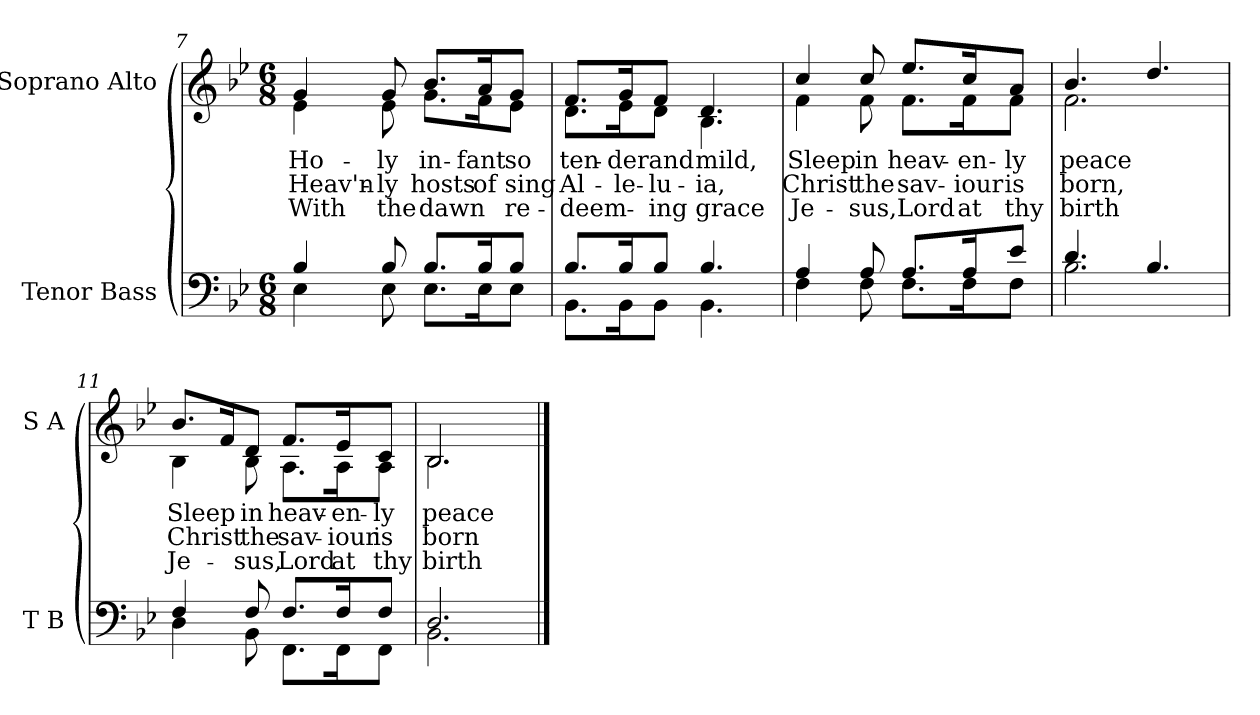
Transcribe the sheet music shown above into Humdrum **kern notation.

**kern	**kern	**text	**text	**text
*part2	*part1	*part1	*part1	*part1
*staff2	*staff1	*staff1	*staff1	*staff1
*I"Tenor Bass	*I"Soprano Alto	*	*	*
*I'T B	*I'S A	*	*	*
!!LO:LB:g=z
*clefF4	*clefG2	*	*	*
*k[b-e-]	*k[b-e-]	*	*	*
*B-:	*B-:	*	*	*
*M6/8	*M6/8	*	*	*
=7	=7	=7	=7	=7
*^	*	*	*	*
!	!	!	!LO:LY:b:color=#000000	!LO:LY:b:color=#000000	!LO:LY:b:color=#000000
*	*	*^	*	*	*
4B-i/	4E-i\	4gi/	4e-i\	Ho-	Heav'n-	With
!	!	!	!	!LO:LY:b:color=#000000	!LO:LY:b:color=#000000	!LO:LY:b:color=#000000
8B-i/	8E-i\	8gi/	8e-i\	-ly	-ly	the
!	!	!	!	!LO:LY:b:color=#000000	!LO:LY:b:color=#000000	!LO:LY:b:color=#000000
8.B-i/L	8.E-i\L	8.b-i/L	8.gi\L	in-	hosts	dawn
!	!	!	!	!LO:LY:b:color=#000000	!LO:LY:b:color=#000000	!
16B-i/K	16E-i\K	16ai/K	16fi\K	-fant	of	.
!	!	!	!	!LO:LY:b:color=#000000	!LO:LY:b:color=#000000	!LO:LY:b:color=#000000
8B-i/J	8E-i\J	8gi/J	8e-i\J	so	sing	re-
=8	=8	=8	=8	=8	=8	=8
!	!	!	!	!LO:LY:b:color=#000000	!LO:LY:b:color=#000000	!LO:LY:b:color=#000000
8.B-i/L	8.BB-i\L	8.fi/L	8.di\L	ten-	Al-	-deem-
!	!	!	!	!LO:LY:b:color=#000000	!LO:LY:b:color=#000000	!
16B-i/K	16BB-i\K	16gi/K	16e-i\K	-der	-le-	.
!	!	!	!	!LO:LY:b:color=#000000	!LO:LY:b:color=#000000	!LO:LY:b:color=#000000
8B-i/J	8BB-i\J	8fi/J	8di\J	and	-lu-	-ing
!	!	!	!	!LO:LY:b:color=#000000	!LO:LY:b:color=#000000	!LO:LY:b:color=#000000
4.B-i/	4.BB-i\	4.di/	4.B-i\	mild,	-ia,	grace
=9	=9	=9	=9	=9	=9	=9
!	!	!	!	!LO:LY:b:color=#000000	!LO:LY:b:color=#000000	!LO:LY:b:color=#000000
4Ai/	4Fi\	4cci/	4fi\	Sleep	Christ	Je-
!	!	!	!	!LO:LY:b:color=#000000	!LO:LY:b:color=#000000	!LO:LY:b:color=#000000
8Ai/	8Fi\	8cci/	8fi\	in	the	-sus,
!	!	!	!	!LO:LY:b:color=#000000	!LO:LY:b:color=#000000	!LO:LY:b:color=#000000
8.Ai/L	8.Fi\L	8.ee-i/L	8.fi\L	heav-	sav-	Lord
!	!	!	!	!LO:LY:b:color=#000000	!LO:LY:b:color=#000000	!LO:LY:b:color=#000000
16Ai/K	16Fi\K	16cci/K	16fi\K	-en-	-iour	at
!	!	!	!	!LO:LY:b:color=#000000	!LO:LY:b:color=#000000	!LO:LY:b:color=#000000
8e-i/J	8Fi\J	8ai/J	8fi\J	-ly	is	thy
!!LO:LB:g=z	!!
=10	=10	=10	=10	=10	=10	=10
!	!	!	!	!LO:LY:b:color=#000000	!LO:LY:b:color=#000000	!LO:LY:b:color=#000000
4.di/	2.B-i\	4.b-i/	2.fi\	peace	born,	birth
4.B-i/	.	4.ddi/	.	.	.	.
=11	=11	=11	=11	=11	=11	=11
!	!	!	!	!LO:LY:b:color=#000000	!LO:LY:b:color=#000000	!LO:LY:b:color=#000000
4Fi/	4Di\	8.b-i/L	4B-i\	Sleep	Christ	Je-
.	.	16fi/K	.	.	.	.
!	!	!	!	!LO:LY:b:color=#000000	!LO:LY:b:color=#000000	!LO:LY:b:color=#000000
8Fi/	8BB-i\	8di/J	8B-i\	in	the	-sus,
!	!	!	!	!LO:LY:b:color=#000000	!LO:LY:b:color=#000000	!LO:LY:b:color=#000000
8.Fi/L	8.FFi\L	8.fi/L	8.Ai\L	heav-	sav-	Lord
!	!	!	!	!LO:LY:b:color=#000000	!LO:LY:b:color=#000000	!LO:LY:b:color=#000000
16Fi/K	16FFi\K	16e-i/K	16Ai\K	-en-	-iour	at
!	!	!	!	!LO:LY:b:color=#000000	!LO:LY:b:color=#000000	!LO:LY:b:color=#000000
8Fi/J	8FFi\J	8ci/J	8Ai\J	-ly	is	thy
=12	=12	=12	=12	=12	=12	=12
!	!	!	!	!LO:LY:b:color=#000000	!LO:LY:b:color=#000000	!LO:LY:b:color=#000000
2.Di/	2.BB-i\	2.B-i/	2.B-i\	peace	born	birth
*v	*v	*	*	*	*	*
*	*v	*v	*	*	*
==	==	==	==	==
*-	*-	*-	*-	*-
